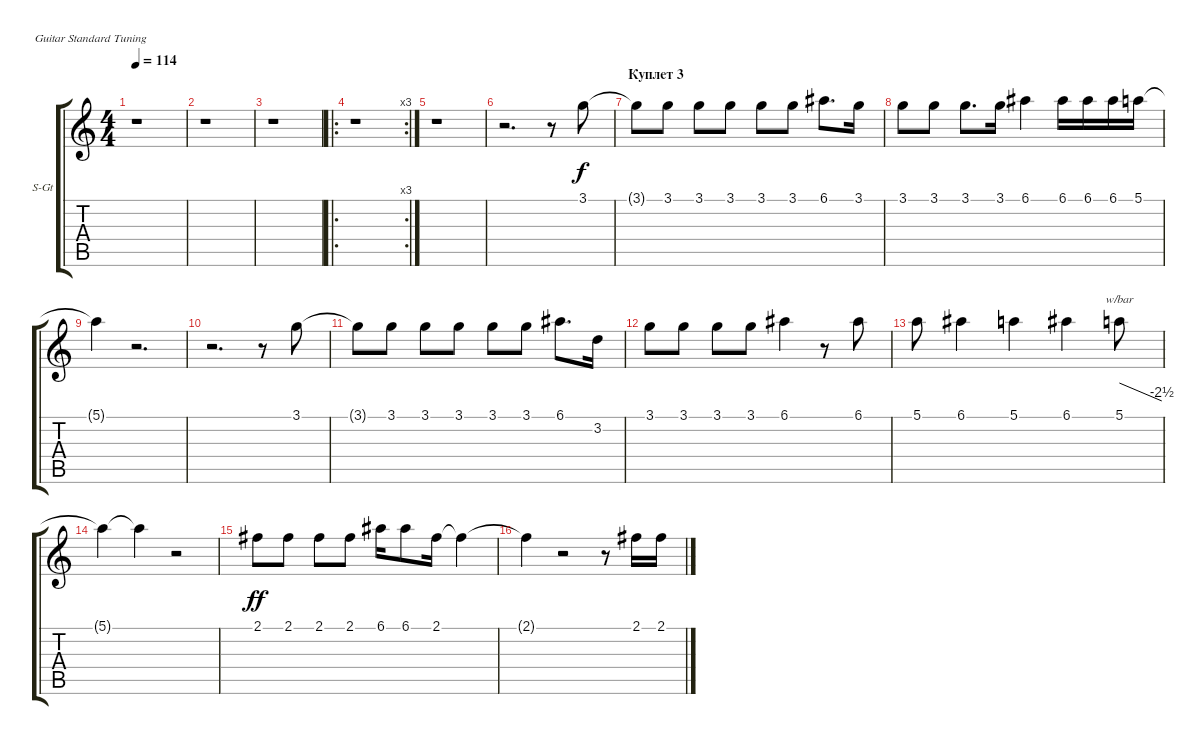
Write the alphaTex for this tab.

\bracketExtendMode groupsimilarinstruments
\firstSystemTrackNameOrientation horizontal
\otherSystemsTrackNameOrientation horizontal
\track ("Вокал" "S-Gt") {instrument cello}
\staff {score tabs}
\tuning (E4 B3 G3 D3 A2 E2)
\displaytranspose 12
\ts (4 4)
\tempo 114
\clef g2
\ks c
r.1{dy f} |
r.1 |
r.1 |
\ro
\rc 3
r.1 |
r.1 |
r.2{d} r.8 3.1.8 |
\section ("" "Куплет 3")
3.1{t}.8 3.1.8 3.1.8 3.1.8 3.1.8 3.1.8 6.1.8{d} 3.1.16 |
3.1.8 3.1.8 3.1.8{d} 3.1.16 6.1.4 6.1.16 6.1.16 6.1.16 5.1.16 |
5.1{t}.4 r.2{d} |
r.2{d} r.8 3.1.8 |
3.1{t}.8 3.1.8 3.1.8 3.1.8 3.1.8 3.1.8 6.1.8{d} 3.2.16 |
3.1.8 3.1.8 3.1.8 3.1.8 6.1.4 r.8 6.1.8 |
5.1.8 6.1.4 5.1.4 6.1.4 5.1.8{tbe (dive default 0 0 60 -10)} |
5.1{t}.4 5.1{t}.4 r.2 |
2.1.8{dy ff} 2.1.8 2.1.8 2.1.8 6.1.16 6.1.8 2.1.16 2.1{t}.4 |
2.1{t}.4 r.2 r.8 2.1.16 2.1.16
